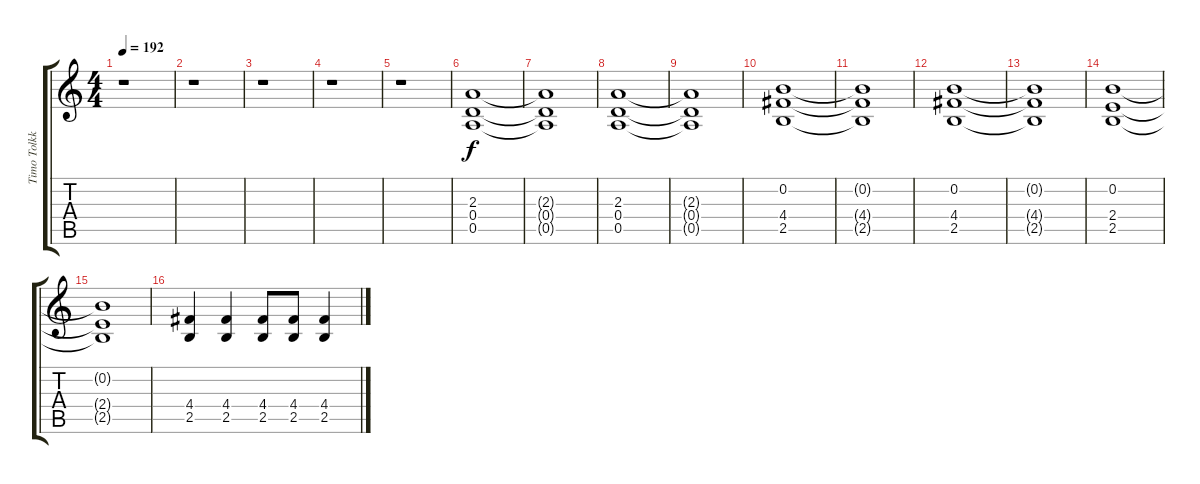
\track ("Timo Tolkki" "Timo Tolkk") {instrument distortionguitar}
\staff {score tabs}
\tuning (E4 B3 G3 D3 A2 E2) {hide}
\ts (4 4)
\tempo 192
\clef g2
\ks c
r.1{dy f} |
r.1 |
r.1 |
r.1 |
r.1 |
(2.3 0.4 0.5).1 |
(2.3{t} 0.4{t} 0.5{t}).1 |
(2.3 0.4 0.5).1 |
(2.3{t} 0.4{t} 0.5{t}).1 |
(0.2 4.4 2.5).1 |
(0.2{t} 4.4{t} 2.5{t}).1 |
(0.2 4.4 2.5).1 |
(0.2{t} 4.4{t} 2.5{t}).1 |
(0.2 2.4 2.5).1 |
(0.2{t} 2.4{t} 2.5{t}).1 |
(4.4 2.5).4 (4.4 2.5).4 (4.4 2.5).8 (4.4 2.5).8 (4.4 2.5).4
